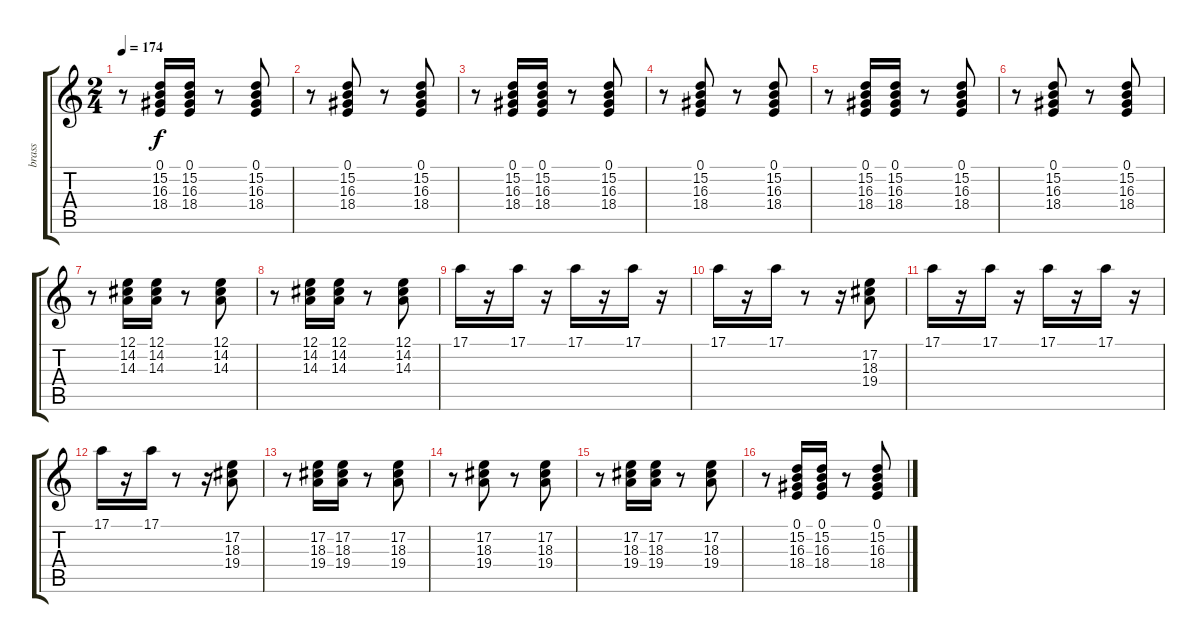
\track ("brass" "brass") {instrument brasssection}
\staff {score tabs}
\tuning (E4 B3 G3 D3 A2 E2) {hide}
\ts (2 4)
\tempo 174
\clef g2
\ks c
r.8{dy f} (0.1 15.2 16.3 18.4).16 (0.1 15.2 16.3 18.4).16 r.8 (0.1 15.2 16.3 18.4).8 |
r.8 (0.1 15.2 16.3 18.4).8 r.8 (0.1 15.2 16.3 18.4).8 |
r.8 (0.1 15.2 16.3 18.4).16 (0.1 15.2 16.3 18.4).16 r.8 (0.1 15.2 16.3 18.4).8 |
r.8 (0.1 15.2 16.3 18.4).8 r.8 (0.1 15.2 16.3 18.4).8 |
r.8 (0.1 15.2 16.3 18.4).16 (0.1 15.2 16.3 18.4).16 r.8 (0.1 15.2 16.3 18.4).8 |
r.8 (0.1 15.2 16.3 18.4).8 r.8 (0.1 15.2 16.3 18.4).8 |
r.8 (12.1 14.2 14.3).16 (12.1 14.2 14.3).16 r.8 (12.1 14.2 14.3).8 |
r.8 (12.1 14.2 14.3).16 (12.1 14.2 14.3).16 r.8 (12.1 14.2 14.3).8 |
17.1.16 r.16 17.1.16 r.16 17.1.16 r.16 17.1.16 r.16 |
17.1.16 r.16 17.1.16 r.8 r.16 (17.2 18.3 19.4).8 |
17.1.16 r.16 17.1.16 r.16 17.1.16 r.16 17.1.16 r.16 |
17.1.16 r.16 17.1.16 r.8 r.16 (17.2 18.3 19.4).8 |
r.8 (17.2 18.3 19.4).16 (17.2 18.3 19.4).16 r.8 (17.2 18.3 19.4).8 |
r.8 (17.2 18.3 19.4).8 r.8 (17.2 18.3 19.4).8 |
r.8 (17.2 18.3 19.4).16 (17.2 18.3 19.4).16 r.8 (17.2 18.3 19.4).8 |
r.8 (0.1 15.2 16.3 18.4).16 (0.1 15.2 16.3 18.4).16 r.8 (0.1 15.2 16.3 18.4).8
